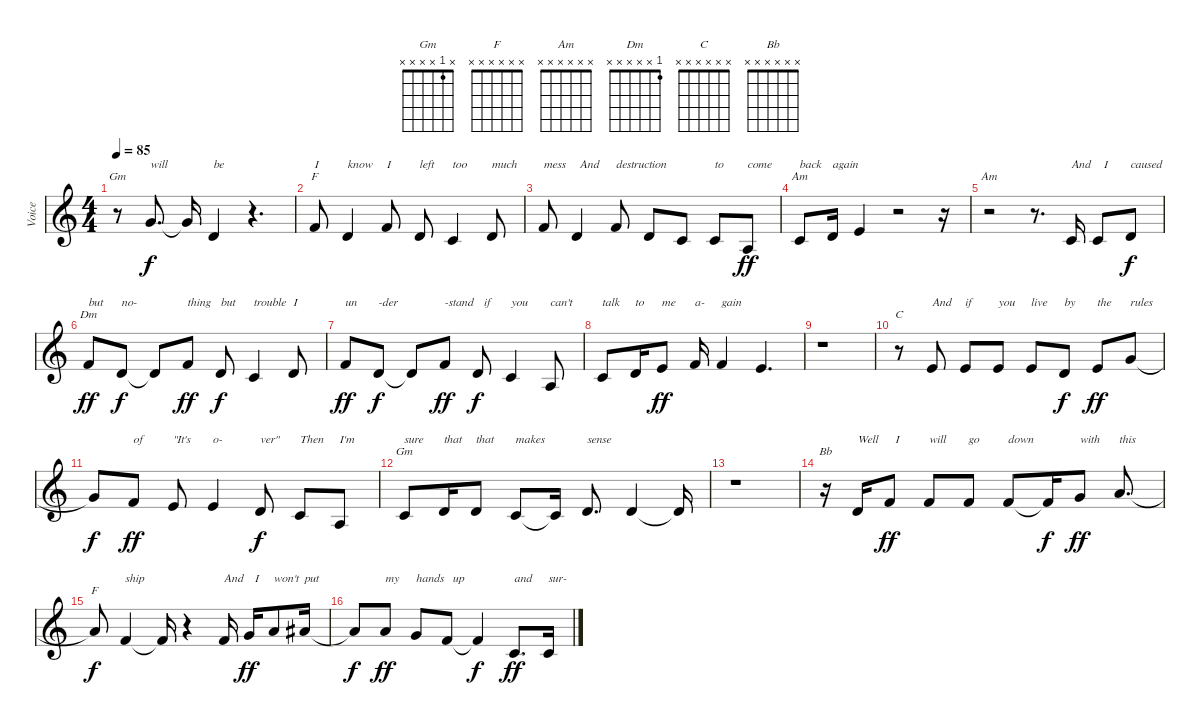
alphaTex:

\track ("Voice" "Voice") {instrument panflute}
\staff {score}
\tuning (E4 B3 G3 D3 A2 E2) {hide}
\chord ("Gm" x x x x x x)
\chord ("F" 1 x x x x x)
\chord ("Am" x 1 x x x x)
\chord ("Am" x x x x x x)
\chord ("Dm" 1 x x x x x)
\chord ("C" x x x x x x)
\chord ("Gm" x 1 x x x x)
\chord ("Bb" x x x x x x)
\chord ("F" x x x x x x)
\ts (4 4)
\tempo 85
\clef g2
\ks c
r.8{ch "Gm" dy f} 3.1.8{d txt "will"} 3.1{t}.16 3.2.4{txt "be"} r.4{d} |
1.1.8{ch "F" txt "I"} 3.2.4{txt "know"} 1.1.8{txt "I"} 3.2.8{txt "left"} 1.2.4{txt "too"} 3.2.8{txt "much"} |
1.1.8{txt "mess"} 3.2.4{txt " And"} 1.1.8{txt "destruction"} 3.2.8 1.2.8 1.2.8{txt "to"} 2.3.8{txt "come" dy ff} |
1.2.8{ch "Am" txt "back"} 3.2.16{txt "again"} 0.1.4 r.2 r.16 |
r.2{ch "Am"} r.8{d} 1.2.16{txt "And"} 1.2.8{txt "  I"} 3.2.8{txt "caused" dy f} |
1.1.8{ch "Dm" txt "but" dy ff} 3.2.8{txt "no-" dy f} 3.2{t}.8 1.1.8{txt "thing" dy ff} 3.2.8{txt "but" dy f} 1.2.4{txt "trouble"} 3.2.8{txt "I"} |
1.1.8{txt "un" dy ff} 3.2.8{txt "-der" dy f} 3.2{t}.8 1.1.8{txt "-stand" dy ff} 3.2.8{txt "  if" dy f} 1.2.4{txt "you"} 2.3.8{txt "can't"} |
1.2.8{txt "talk"} 3.2.16{txt "to"} 0.1.8{txt "me" dy ff} 1.1.16{txt "a-"} 1.1.4{txt "gain"} 0.1.4{d} |
r.1 |
r.8{ch "C"} 0.1.8{txt "And"} 0.1.8{txt "if"} 0.1.8{txt "you"} 0.1.8{txt "live"} 3.2.8{txt "by" dy f} 0.1.8{txt "the" dy ff} 3.1.8{txt "rules"} |
3.1{t}.8{dy f} 1.1.8{txt "of" dy ff} 0.1.8{txt "\"It's"} 0.1.4{txt "o-"} 3.2.8{txt "ver\"" dy f} 1.2.8{txt "Then"} 2.3.8{txt "I'm"} |
1.2.8{ch "Gm" txt "sure"} 3.2.16{txt "that"} 3.2.8{txt "that"} 1.2.8{txt "makes"} 1.2{t}.16 3.2.8{d txt "sense"} 3.2.4 3.2{t}.16 |
r.1 |
r.16{ch "Bb"} 3.2.16{txt "Well"} 1.1.8{txt "  I" dy ff} 1.1.8{txt "will"} 1.1.8{txt "go"} 1.1.8{txt "down"} 1.1{t}.16{dy f} 3.1.8{txt "with" dy ff} 5.1.8{d txt "this"} |
5.1{t}.8{ch "F" dy f} 1.1.4{txt "ship"} 1.1{t}.16 r.4 1.1.16{txt "And"} 3.1.16{txt "  I" dy ff} 5.1.8{txt "won't"} 6.1.16{txt "put"} |
6.1{t}.8{dy f} 5.1.8{txt "my" dy ff} 3.1.8{txt "hands"} 1.1.8{txt "  up"} 1.1{t}.4{dy f} 1.2.8{d txt "and" dy ff} 1.2.16{txt "sur-"}
